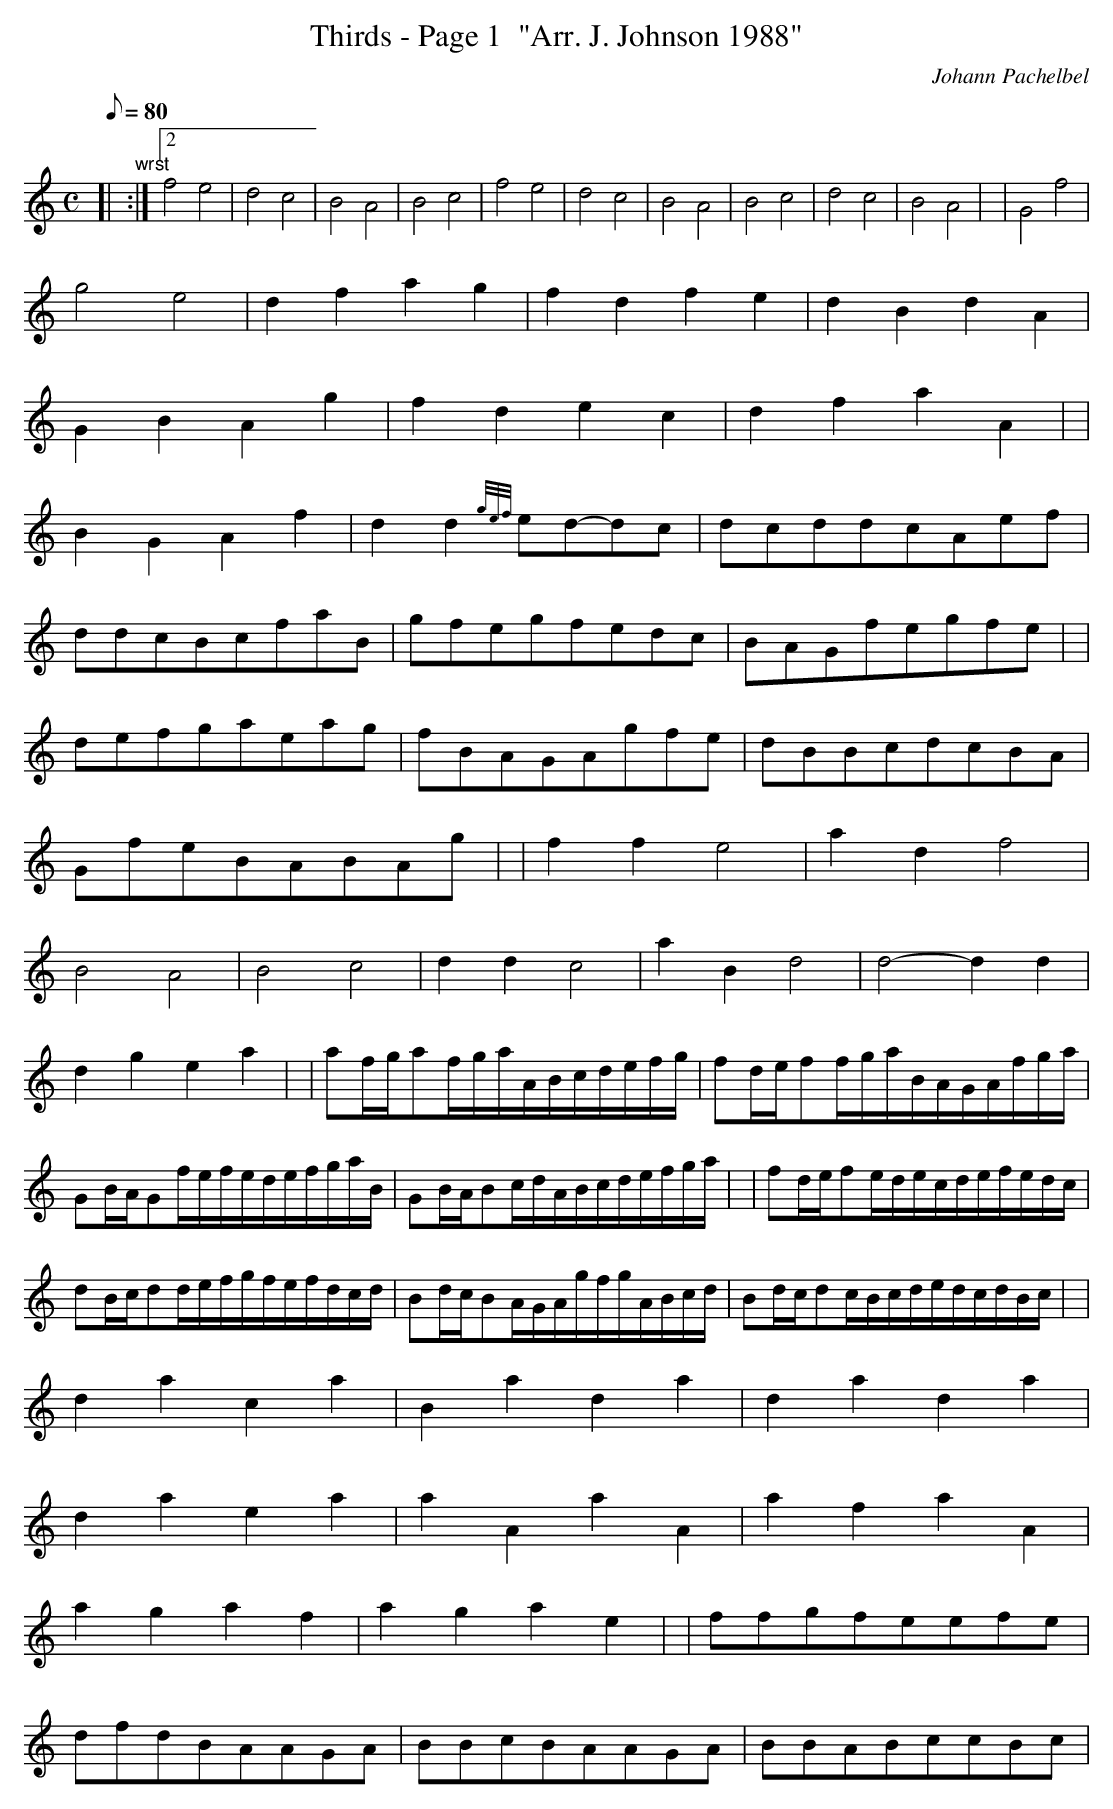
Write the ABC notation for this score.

X:1
T:Thirds - Page 1  "Arr. J. Johnson 1988"
M:C
L:1/8
Q:80
C:Johann Pachelbel
K:HP
[| "wrst":|2
f4e4|
d4c4|
B4A4|
B4c4|
f4e4|
d4c4|
B4A4|
B4c4|
d4c4|
B4A4| |
G4f4|  !
g4e4|
d2f2a2g2|
f2d2f2e2|
d2B2d2A2|  !
G2B2A2g2|
f2d2e2c2|
d2f2a2A2| |  !
B2G2A2f2|
d2d2{gef}ed-dc|
dcddcAef|  !
ddcBcfaB|
gfegfedc|
BAGfegfe| |  !
defgaeag|
fBAGAgfe|
dBBcdcBA|  !
GfeBABAg| |
f2f2e4|
a2d2f4|  !
B4A4|
B4c4|
d2d2c4|
a2B2d4|
d4-d2d2|  !
d2g2e2a2| |
af/2g/2af/2g/2a/2A/2B/2c/2d/2e/2f/2g/2|
fd/2e/2ff/2g/2a/2B/2A/2G/2A/2f/2g/2a/2|  !
GB/2A/2Gf/2e/2f/2e/2d/2e/2f/2g/2a/2B/2|
GB/2A/2Bc/2d/2A/2B/2c/2d/2e/2f/2g/2a/2| |
fd/2e/2fe/2d/2e/2c/2d/2e/2f/2e/2d/2c/2|  !
dB/2c/2dd/2e/2f/2g/2f/2e/2f/2d/2c/2d/2|
Bd/2c/2BA/2G/2A/2g/2f/2g/2A/2B/2c/2d/2|
Bd/2c/2dc/2B/2c/2d/2e/2d/2c/2d/2B/2c/2| |  !
d2a2c2a2|
B2a2d2a2|
d2a2d2a2|  !
d2a2e2a2|
a2A2a2A2|
a2f2a2A2|  !
a2g2a2f2|
a2g2a2e2| |
ffgfeefe|  !
dfdBAAGA|
BBcBAAGA|
BBABccBc|  !
